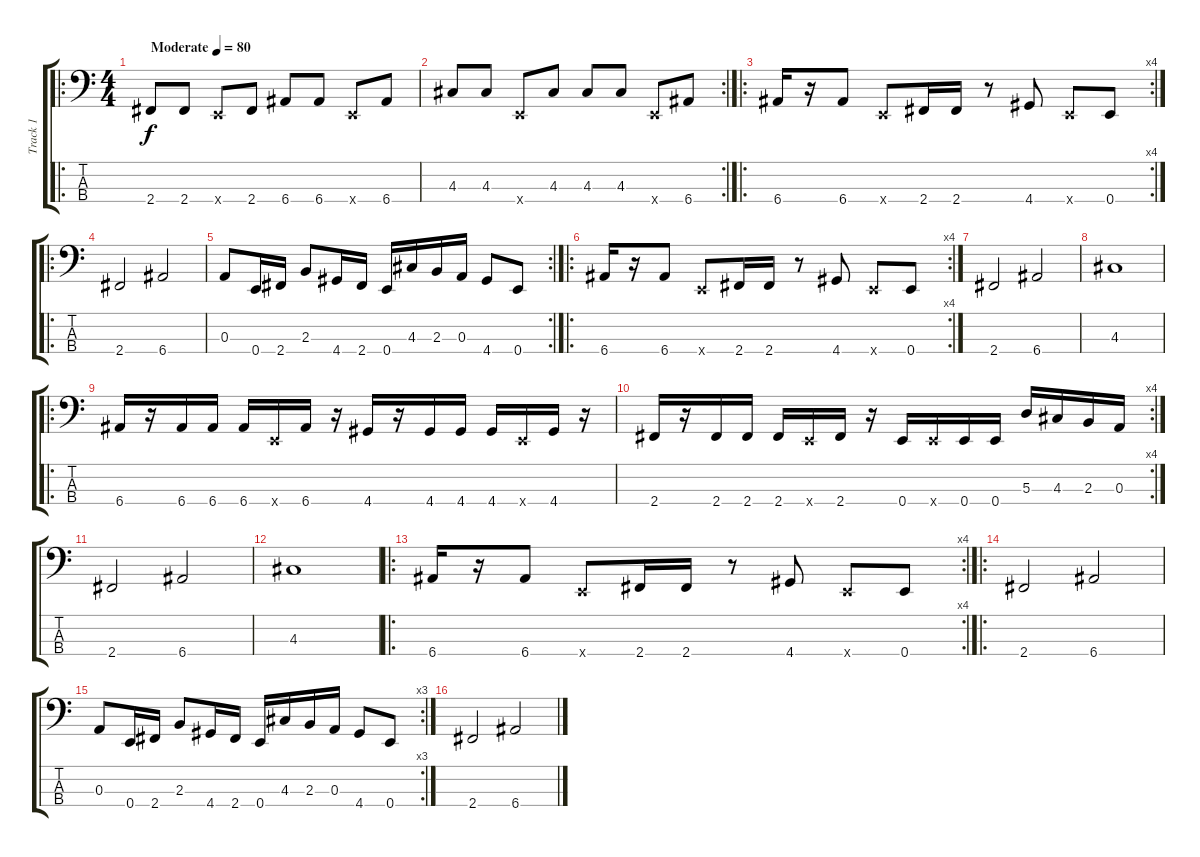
\track ("Track 1" "Track 1") {instrument electricbassfinger}
\staff {score tabs}
\tuning (G2 D2 A1 E1) {hide}
\ro
\ts (4 4)
\tempo (80 "Moderate")
\clef f4
\ks c
2.4.8{dy f instrument electricbassfinger} 2.4.8 0.4{x}.8 2.4.8 6.4.8 6.4.8 0.4{x}.8 6.4.8 |
\rc 2
4.3.8 4.3.8 0.4{x}.8 4.3.8 4.3.8 4.3.8 0.4{x}.8 6.4.8 |
\ro
\rc 4
6.4.16 r.16 6.4.8 0.4{x}.8 2.4.16 2.4.16 r.8 4.4.8 0.4{x}.8 0.4.8 |
\ro
2.4.2 6.4.2 |
\rc 2
0.3.8 0.4.16 2.4.16 2.3.8 4.4.16 2.4.16 0.4.16 4.3.16 2.3.16 0.3.16 4.4.8 0.4.8 |
\ro
\rc 4
6.4.16 r.16 6.4.8 0.4{x}.8 2.4.16 2.4.16 r.8 4.4.8 0.4{x}.8 0.4.8 |
2.4.2 6.4.2 |
4.3.1 |
\ro
6.4.16 r.16 6.4.16 6.4.16 6.4.16 0.4{x}.16 6.4.16 r.16 4.4.16 r.16 4.4.16 4.4.16 4.4.16 0.4{x}.16 4.4.16 r.16 |
\rc 4
2.4.16 r.16 2.4.16 2.4.16 2.4.16 0.4{x}.16 2.4.16 r.16 0.4.16 0.4{x}.16 0.4.16 0.4.16 5.3.16 4.3.16 2.3.16 0.3.16 |
2.4.2 6.4.2 |
4.3.1 |
\ro
\rc 4
6.4.16 r.16 6.4.8 0.4{x}.8 2.4.16 2.4.16 r.8 4.4.8 0.4{x}.8 0.4.8 |
\ro
2.4.2 6.4.2 |
\rc 3
0.3.8 0.4.16 2.4.16 2.3.8 4.4.16 2.4.16 0.4.16 4.3.16 2.3.16 0.3.16 4.4.8 0.4.8 |
2.4.2 6.4.2
